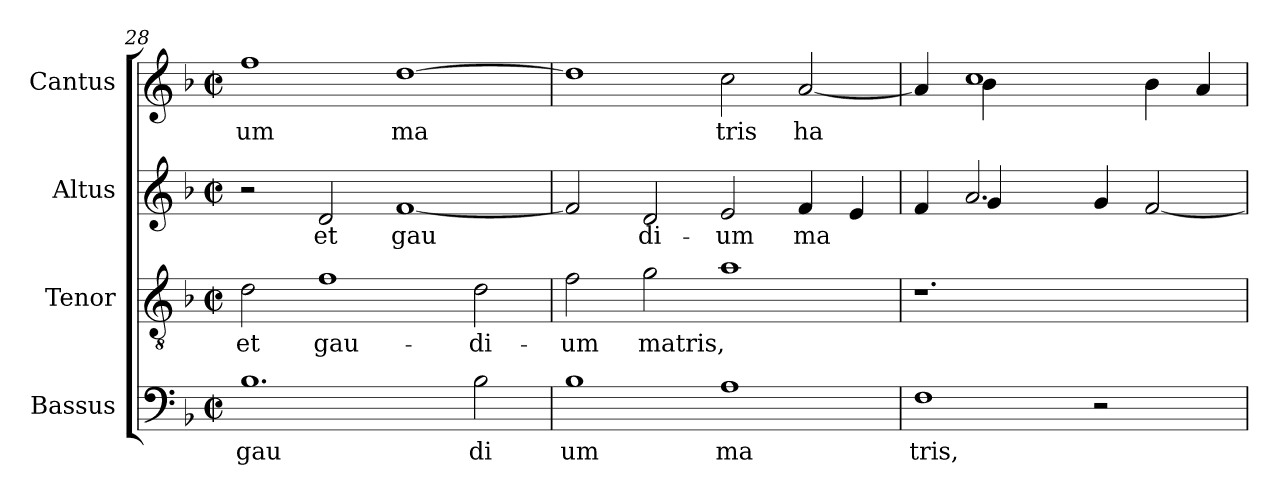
**kern	**text	**kern	**text	**kern	**text	**kern	**text
*part4	*part4	*part3	*part3	*part2	*part2	*part1	*part1
*staff4	*staff4	*staff3	*staff3	*staff2	*staff2	*staff1	*staff1
*I"Bassus	*	*I"Tenor	*	*I"Altus	*	*I"Cantus	*
*clefF4	*	*clefGv2	*	*clefG2	*	*clefG2	*
*k[b-]	*	*k[b-]	*	*k[b-]	*	*k[b-]	*
*F:	*	*F:	*	*F:	*	*F:	*
*M2/2	*	*M2/2	*	*M2/2	*	*M2/2	*
*met(c|)	*	*met(c|)	*	*met(c|)	*	*met(c|)	*
=28	=28	=28	=28	=28	=28	=28	=28
!	!LO:LY:b:cj	!	!LO:LY:b:cj	!	!	!	!LO:LY:b:cj
1.B-	gau	2d\	et	2r	.	1ff	um
!	!	!	!LO:LY:b:cj	!	!LO:LY:b:cj	!	!
.	.	1f	gau-	2d/	et	.	.
!	!	!	!	!	!LO:LY:b:cj	!	!LO:LY:b:cj
.	.	.	.	[<1f	gau-	[>1dd	ma
!	!LO:LY:b:cj	!	!LO:LY:b:cj	!	!	!	!
2B-\	di	2d\	-di-	.	.	.	.
=29	=29	=29	=29	=29	=29	=29	=29
!	!LO:LY:b:cj	!	!LO:LY:b:cj	!	!LO:LY:b:cj	!	!LO:LY:b:cj
1B-	um	2f\	-um	2f/]	--	1dd]	.
!	!	!	!LO:LY:b:cj	!	!LO:LY:b:cj	!	!
.	.	2g\	matris,	2d/	-di-	.	.
!	!LO:LY:b:cj	!	!LO:LY:b:cj	!	!LO:LY:b:cj	!	!LO:LY:b:cj
1A	ma	1a	.	2e/	-um	2cc\	tris
!	!	!	!	!	!LO:LY:b:cj	!	!LO:LY:b:cj
.	.	.	.	4f/	ma-	[<2a/	ha
!	!	!	!	!	!LO:LY:b:cj	!	!
.	.	.	.	4e/	--	.	.
=30	=30	=30	=30	=30	=30	=30	=30
!	!LO:LY:b:cj	!	!	!	!LO:LY:b:cj	!	!LO:LY:b:cj
*	*	*	*	*^	*	*^	*
1F	tris,	1.r	.	4f/	4ryy	--	4a/]	4ryy	.
!	!	!	!	!	!	!LO:LY:b:cj	!	!	!LO:LY:b:cj
.	.	.	.	2.a/	4g/	--	1cc	4b-\	.
.	.	.	.	.	1ryy	.	.	1ryy	.
!	!	!	!	!	!	!LO:LY:b:cj	!	!	!
2r	.	.	.	4g/	.	--	.	.	.
!	!	!	!	!	!	!LO:LY:b:cj	!	!	!LO:LY:b:cj
.	.	.	.	[<2f/	.	--	4b-\	.	.
!	!	!	!	!	!	!	!	!	!LO:LY:b:cj
4ryy	.	4ryy	.	.	4ryy	.	4a/	4ryy	.
*	*	*	*	*v	*v	*	*	*	*
*	*	*	*	*	*	*v	*v	*
=	=	=	=	=	=	=	=
*-	*-	*-	*-	*-	*-	*-	*-
